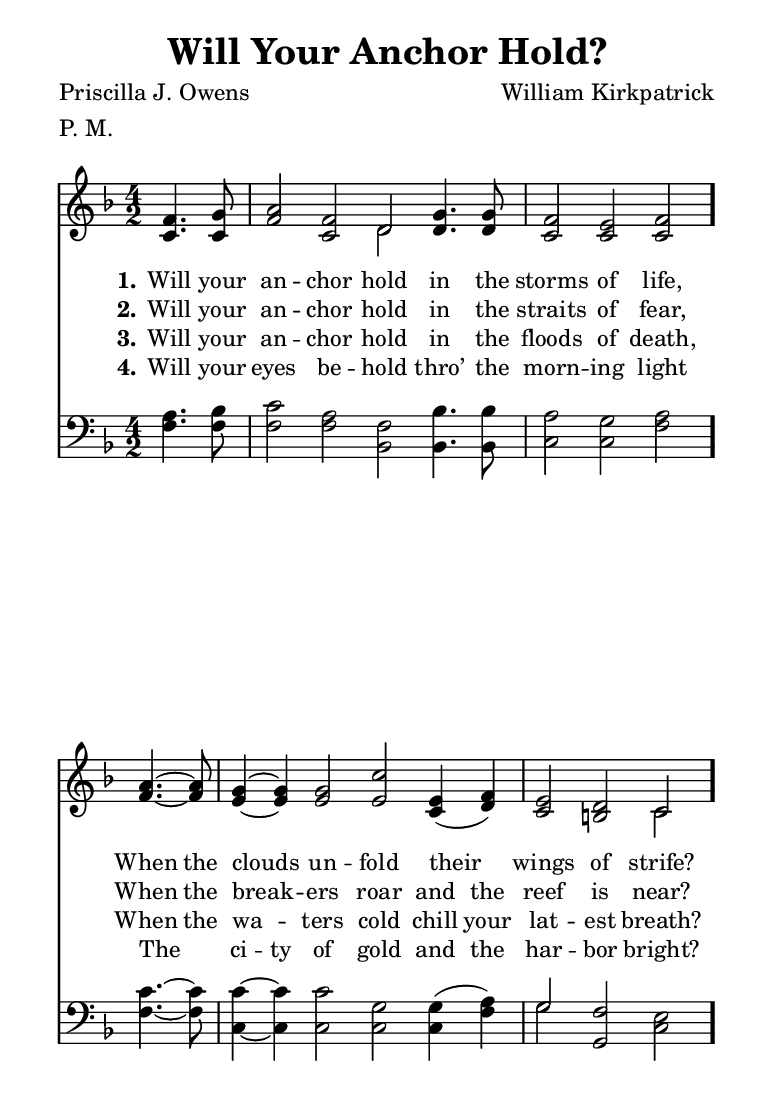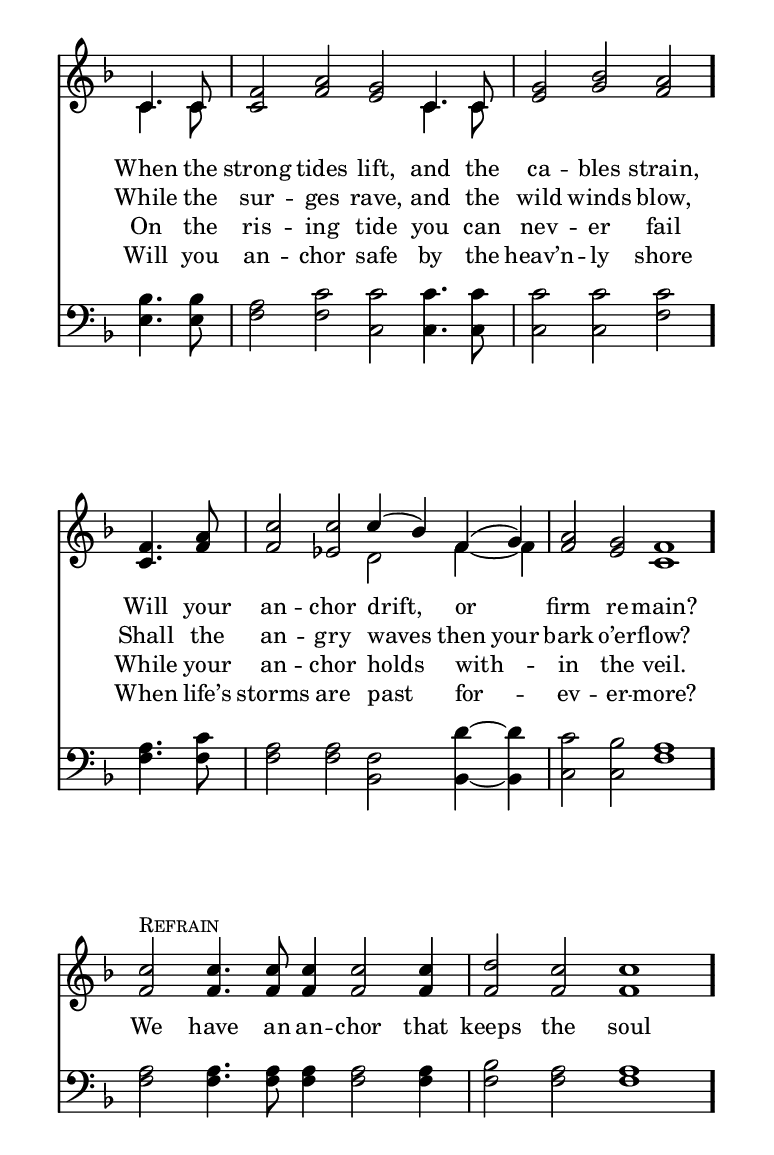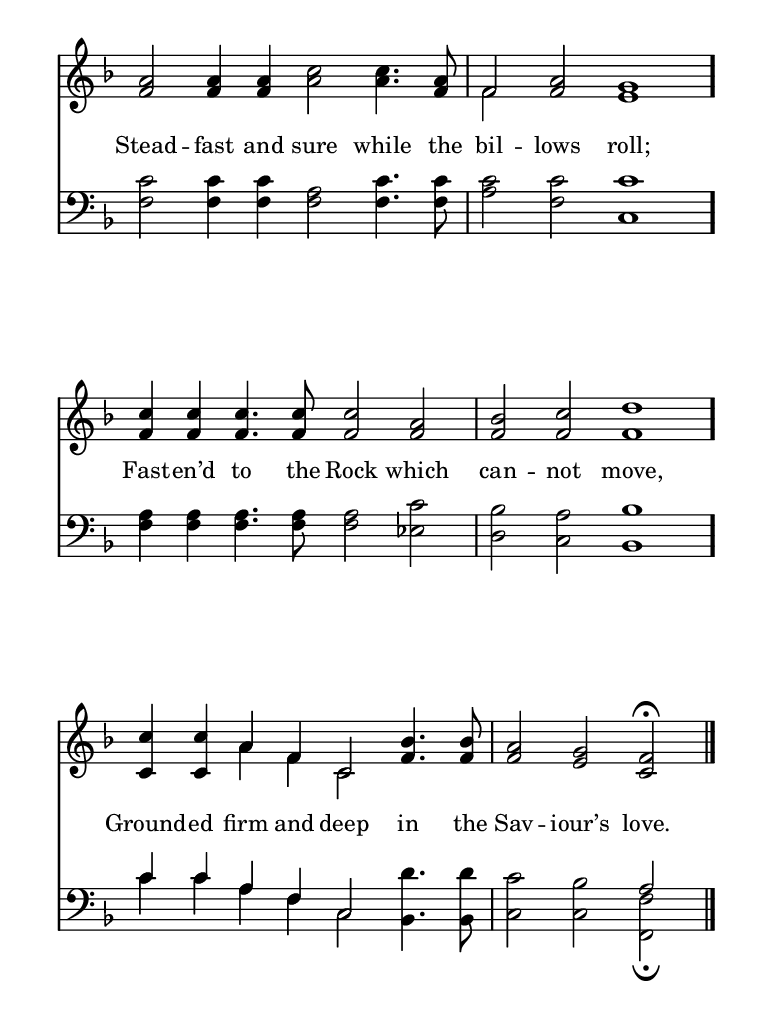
\include "common/global.ily"
\paper {
  \include "common/paper.ily"
  ragged-last-bottom = ##t
  page-count = #(cond (is-eogsized 2) (#t #f))
  system-count = #(cond (is-eogsized 7) (#t #f))
  systems-per-page = #(cond (is-eogsized 5) (#t #f))
}

\header{
  %gospel
  hymnnumber = "140"
  title = "Will Your Anchor Hold?"
  tunename = ""
  meter = "P. M."
  poet = "Priscilla J. Owens"
  composer = "William Kirkpatrick"
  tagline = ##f
}

% for fermata in MIDI
ta = { \tempo 2=80 }
tb = { \tempo 2=40 }

patternAA = { c4. c8 | c2 c2 c2 }
patternAB = { c4. ~ c8 | c4 ~ c4 c2 c2 c4( c4) | c2 c2 c2 }

patternBA = { c4. c8 | c2 c2 c4( c4) c4( c4) | c2 c2 c1 }
patternBB = { c4. c8 | c2 c2 c2      c4 ~ c4 | c2 c2 c1 }

patternCA = { c2 c4. c8 c4 c2 c4 | c2 c2 c1 }

patternDA = { c2 c4 c4 c2 c4. c8 | c2 c2 c1 }

patternEA = { c4 c4 c4. c8 c2 c2 | c2 c2 c1 }

patternFA = { c4 c4 c4 c4 c2 c4. c8 | c2 c2 \ta c2 \tb }

global = {
  \include "common/overrides.ily"
  \override Staff.TimeSignature.style = #'numbered
  \time 4/2
  \override Score.MetronomeMark.transparent = ##t % hide all fermata changes too
  \ta
  \key f \major
  \partial 2
  \autoBeamOff
}

notesSoprano = {
\global
\relative c' {

  \changePitch \patternAA { f g | a f d g g | f e f } \eogbreak
  \changePitch \patternAB { a a | g g g c e, f | e d c } \eogbreak
  \changePitch \patternAA { c c | f a g c, c | g' bes a } \eogbreak
  \changePitch \patternBA { f a | c c c bes f g | a g f } \eogbreak

  << s^\markup { \small \caps "Refrain" }
  \changePitch \patternCA { c' c c c c c | d c c } >>
  \changePitch \patternDA { a a a c c a | f a g }
  \changePitch \patternEA { c c c c c a | bes c d }
  \changePitch \patternFA { c c a f c bes' bes | a g f \fermata }

  \bar "|."

}
}

notesAlto = {
\global
\relative e' {

  \changePitch \patternAA { c c | f c d d d | c c c }
  \changePitch \patternAB { f f | e e e e c d | c b c }
  \changePitch \patternAA { c c  | c f e c c | e g f }
  \changePitch \patternBB { c f | f ees d f f | f e c }

  \changePitch \patternCA { f f f f f f | f f f }
  \changePitch \patternDA { f f f a a f | f f e }
  \changePitch \patternEA { f f f f f f | f f f }
  \changePitch \patternFA { c c a' f c f f | f e c }

}
}

notesTenor = {
\global
\relative a {

  \changePitch \patternAA { a bes | c a f bes bes | a g a }
  \changePitch \patternAB { c c | c c c g g a | g f e }
  \changePitch \patternAA { bes' bes | a c c c c | c c c }
  \changePitch \patternBB { a c | a a f d' d | c bes a }

  \changePitch \patternCA { a a a a a a | bes a a }
  \changePitch \patternDA { c c c a c c | c c c }
  \changePitch \patternEA { a a a a a c | bes a bes }
  \changePitch \patternFA { c c a f c d' d | c bes a }

}
}

notesBass = {
\global
\relative f {

  \changePitch \patternAA { f f | f f bes, bes bes | c c f }
  \changePitch \patternAB { f f | c c c c c f | g g, c }
  \changePitch \patternAA { e e | f f c c c | c c f }
  \changePitch \patternBB { f f | f f bes, bes bes | c c f }

  \changePitch \patternCA { f f f f f f | f f f }
  \changePitch \patternDA { f f f f f f | a f c }
  \changePitch \patternEA { f f f f f ees | d c bes }
  \changePitch \patternFA { c' c a f c bes bes | c c <f f,>_\fermata }

}
}

Refrain = \lyricmode {

We have an an -- chor that keeps the soul \bar "."
Stead -- fast and sure while the bil -- lows roll; \bar "."
Fast -- en’d to the Rock which can -- not move, \bar "."
Ground -- ed firm and deep in the Sav -- iour’s love. \bar "."

}

wordsA = \lyricmode {
\set stanza = "1."

Will your an -- chor hold in the storms of life, \bar "."
{ \mon } When the { \moff } clouds un -- fold their wings of strife? \bar "."
When the strong tides lift, and the ca -- bles strain, \bar "."
Will your an -- chor drift, or firm re -- main? \bar "."

}

wordsB = \lyricmode {
\set stanza = "2."

Will your an -- chor hold in the straits of fear,
{ \mon } When the { \moff } break -- ers roar { \mon } and the { \moff } reef is near?
While the sur -- ges rave, and the wild winds blow,
Shall the an -- gry waves { \mon } then your { \moff } bark o’er -- flow?

\Refrain

}

wordsC = \lyricmode {
\set stanza = "3."

Will your an -- chor hold in the floods of death,
{ \mon } When the { \moff } wa -- ters { \mon } cold chill { \moff } your lat -- est breath?
On the ris -- ing tide you can nev -- er fail
While your an -- chor holds with -- in the veil.

}

wordsD = \lyricmode {
\set stanza = "4."

Will your eyes be -- hold thro’ the morn -- ing light
The { \mon } ci -- ty { \moff } of gold { \mon } and the { \moff } har -- bor bright?
Will you an -- chor safe by the heav’n -- ly shore
When life’s storms are past for -- ev -- er -- more?

}

\score {
  \context ChoirStaff <<
    \context Staff = upper <<
      \set Staff.autoBeaming = ##f
      \set ChoirStaff.systemStartDelimiter = #'SystemStartBar
      \set ChoirStaff.printPartCombineTexts = ##f
      \partcombine #'(2 . 9) \notesSoprano \notesAlto
      \context NullVoice = sopranos { \voiceOne << \notesSoprano >> }
      \context NullVoice = altos { \voiceTwo << \notesAlto >> }
      \context Lyrics = one   \lyricsto sopranos \wordsA
      \context Lyrics = two   \lyricsto sopranos \wordsB
      \context Lyrics = three \lyricsto sopranos \wordsC
      \context Lyrics = four  \lyricsto sopranos \wordsD
    >>
    \context Staff = men <<
      \set Staff.autoBeaming = ##f
      \clef bass
      \set ChoirStaff.printPartCombineTexts = ##f
      \partcombine #'(2 . 9) \notesTenor \notesBass
      \context NullVoice = tenors { \voiceOne << \notesTenor >> }
      \context NullVoice = basses { \voiceTwo << \notesBass >> }
    >>
  >>
  \layout {
    \include "common/layout.ily"
  }
  \midi{
    \include "common/midi.ily"
  }
}

\version "2.19.49"  % necessary for upgrading to future LilyPond versions.

% vi:set et ts=2 sw=2 ai nocindent syntax=lilypond:
